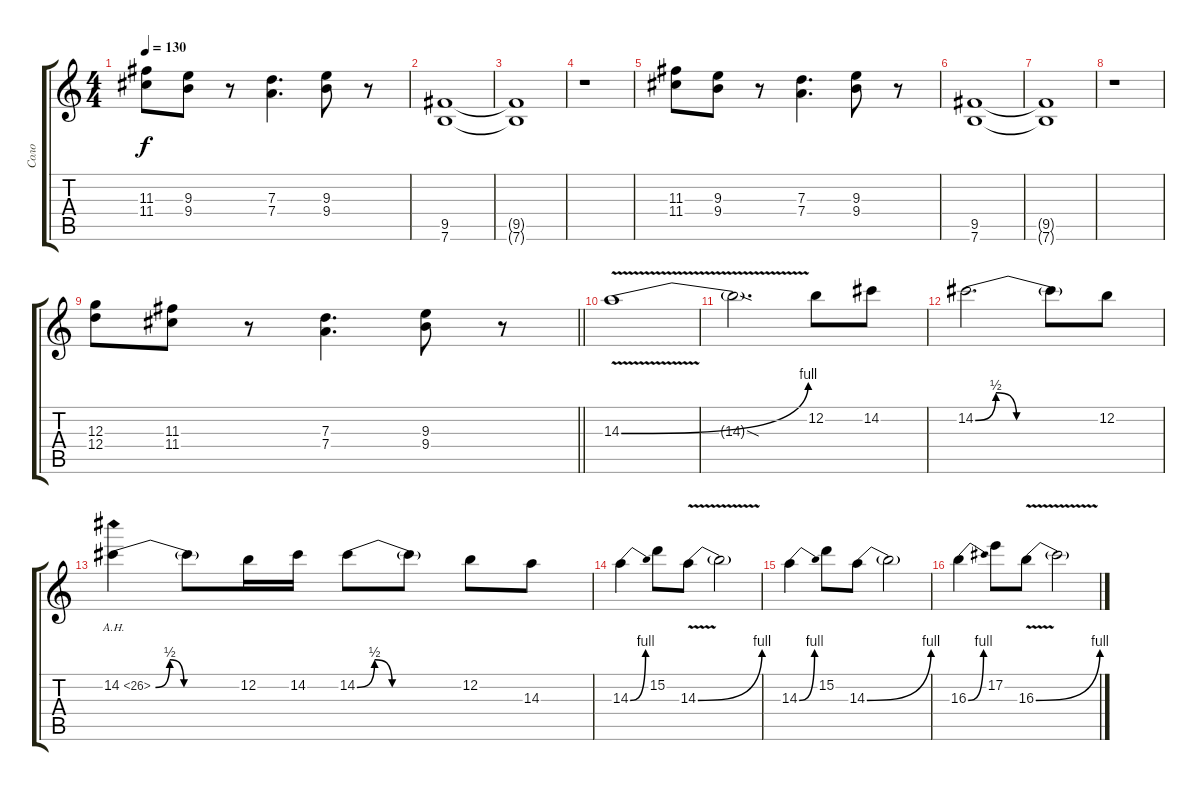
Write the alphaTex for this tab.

\track ("Соло" "Соло") {instrument distortionguitar}
\staff {score tabs}
\tuning (E4 B3 G3 D3 A2 E2) {hide}
\ts (4 4)
\tempo 130
\clef g2
\ks c
(11.3 11.4).8{dy f} (9.3 9.4).8 r.8 (7.3 7.4).4{d} (9.3 9.4).8 r.8 |
(9.5 7.6).1 |
(9.5{t} 7.6{t}).1 |
r.1 |
(11.3 11.4).8 (9.3 9.4).8 r.8 (7.3 7.4).4{d} (9.3 9.4).8 r.8 |
(9.5 7.6).1 |
(9.5{t} 7.6{t}).1 |
r.1 |
\barLineRight lightlight
(12.3 12.4).8 (11.3 11.4).8 r.8 (7.3 7.4).4{d} (9.3 9.4).8 r.8 |
14.3{be (bend 0 0 60 4) v}.1 |
14.3{sod t}.2{d} 12.2.8 14.2.8 |
14.2{be (custom 0 0 10 2 20 0 60 0)}.2{d} 14.2{t}.8 12.2.8 |
14.2{be (custom 0 0 10 2 20 0 60 0) ah 12}.4 14.2{t}.8 12.2.16 14.2.16 14.2{be (custom 0 0 10 2 20 0 30 0 60 0)}.8 14.2{t}.8 12.2.8 14.3.8 |
14.3{be (bend 0 0 60 4)}.4 15.2.8 14.3{be (bend 0 0 60 4) v}.8 14.3{t}.2 |
14.3{be (bend 0 0 60 4)}.4 15.2.8 14.3{be (bend 0 0 60 4)}.8 14.3{t}.2 |
16.3{be (bend 0 0 60 4)}.4 17.2.8 16.3{be (bend 0 0 60 4) v}.8 16.3{t}.2
